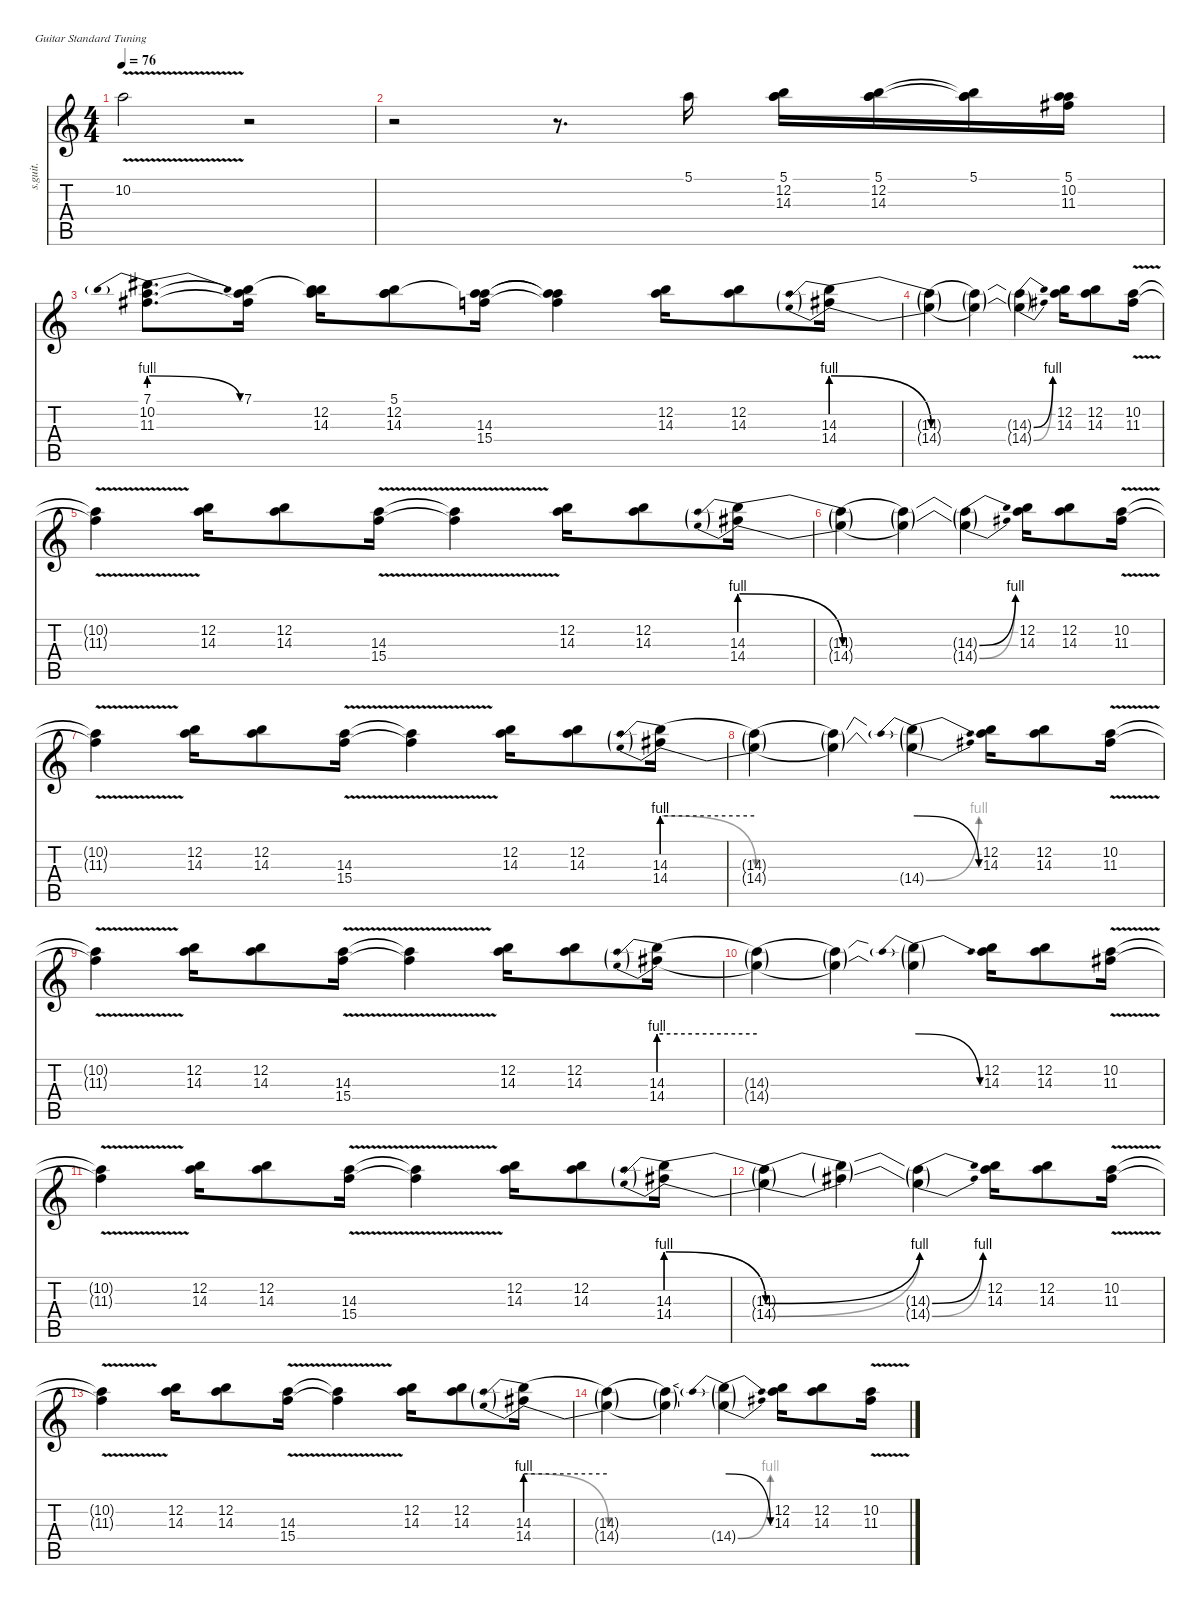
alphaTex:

\defaultSystemsLayout 4
\hideDynamics
\bracketExtendMode nobrackets
\track ("Voice" "s.guit.") {instrument acousticguitarsteel}
\staff {score tabs}
\tuning (E4 B3 G3 D3 A2 E2)
\ts (4 4)
\tempo 76
\clef g2
\ks c
10.2{v}.2{dy ff} r.2 |
r.2 r.8{d} 5.1.16 (5.1 12.2 14.3).16 (5.1 12.2 14.3).16 (5.1 12.2{t} 14.3{t}).16 (5.1 10.2 11.3{acc #}).16 |
(7.1{be (prebendrelease 0 4 39.999998399999996 0)} 10.2 11.3{acc #}).8{d} (7.1 10.2{t} 11.3{t acc #}).16 (7.1{t} 12.2 14.3).16 (5.1 12.2 14.3).8 (5.1{t} 14.3 15.4).16 (5.1{t} 14.3{t} 15.4{t}).4 (12.2 14.3).16{dy f} (12.2 14.3).8 (14.3{be (prebendrelease 0 4 60 0)} 14.4{be (prebendrelease 0 4 60 0)}).16{dy ff} |
(14.3{be (hold 0 0 60 0) t} 14.4{be (hold 0 0 60 0) t}).4{dy f} (14.3{t} 14.4{t}).4 (14.3{be (bend 0 0 60 4) t} 14.4{be (bend 0 0 60 4) t}).4{dy ff} (12.2 14.3).16 (12.2 14.3).8 (10.2{v} 11.3{v acc #}).16{dy f} |
(10.2{v t} 11.3{v t acc #}).4 (12.2 14.3).16{dy ff} (12.2 14.3).8 (14.3{v} 15.4{v}).16 (14.3{v t} 15.4{v t}).4 (12.2 14.3).16 (12.2 14.3).8 (14.3{be (prebendrelease 0 4 60 0)} 14.4{be (prebendrelease 0 4 60 0)}).16 |
(14.3{be (hold 0 0 60 0) t} 14.4{be (hold 0 0 60 0) t}).4{dy f} (14.3{t} 14.4{t}).4 (14.3{be (bend 0 0 60 4) t} 14.4{be (bend 0 0 60 4) t}).4{dy ff} (12.2 14.3).16 (12.2 14.3).8 (10.2{v} 11.3{v acc #}).16{dy f} |
(10.2{v t} 11.3{v t acc #}).4 (12.2 14.3).16{dy ff} (12.2 14.3).8 (14.3{v} 15.4{v}).16 (14.3{v t} 15.4{v t}).4 (12.2 14.3).16 (12.2 14.3).8 (14.3{be (prebend 0 4 60 4)} 14.4{be (prebendrelease 0 4 60 0)}).16 |
(14.3{be (hold 0 0 60 0) t} 14.4{be (hold 0 0 60 0) t}).4{dy f} (14.3{t} 14.4{t}).4 (14.3{be (prebendrelease 0 4 60 0) t} 14.4{be (bend 0 0 60 4) t}).4{dy ff} (12.2 14.3).16 (12.2 14.3).8 (10.2{v} 11.3{v acc #}).16{dy f} |
(10.2{v t} 11.3{v t acc #}).4 (12.2 14.3).16{dy ff} (12.2 14.3).8 (14.3{v} 15.4{v}).16 (14.3{v t} 15.4{v t}).4 (12.2 14.3).16 (12.2 14.3).8 (14.3{be (prebend 0 4 60 4)} 14.4{be (prebend 0 4 60 4)}).16 |
(14.3{be (hold 0 0 60 0) t} 14.4{be (hold 0 0 60 0) t}).4{dy f} (14.3{t} 14.4{t}).4 (14.3{be (prebendrelease 0 4 60 0) t} 14.4{be (hold 0 0 60 0) t}).4{dy ff} (12.2 14.3).16 (12.2 14.3).8 (10.2{v} 11.3{v acc #}).16{dy f} |
(10.2{v t} 11.3{v t acc #}).4 (12.2 14.3).16{dy ff} (12.2 14.3).8 (14.3{v} 15.4{v}).16 (14.3{v t} 15.4{v t}).4 (12.2 14.3).16 (12.2 14.3).8 (14.3{be (prebendrelease 0 4 60 0)} 14.4{be (prebendrelease 0 4 60 0)}).16 |
(14.3{be (bend 0 0 60 4) t} 14.4{be (bend 0 0 60 4) t}).4{dy f} (14.3{t} 14.4{t}).4 (14.3{be (bend 0 0 60 4) t} 14.4{be (bend 0 0 60 4) t}).4{dy ff} (12.2 14.3).16 (12.2 14.3).8 (10.2{v} 11.3{v acc #}).16{dy f} |
(10.2{v t} 11.3{v t acc #}).4 (12.2 14.3).16{dy ff} (12.2 14.3).8 (14.3{v} 15.4{v}).16 (14.3{v t} 15.4{v t}).4 (12.2 14.3).16 (12.2 14.3).8 (14.3{be (prebend 0 4 60 4)} 14.4{be (prebendrelease 0 4 60 0)}).16 |
(14.3{be (hold 0 0 60 0) t} 14.4{be (hold 0 0 60 0) t}).4{dy f} (14.3{t} 14.4{t}).4 (14.3{be (prebendrelease 0 4 60 0) t} 14.4{be (bend 0 0 60 4) t}).4{dy ff} (12.2 14.3).16 (12.2 14.3).8 (10.2{v} 11.3{v acc #}).16{dy f}
